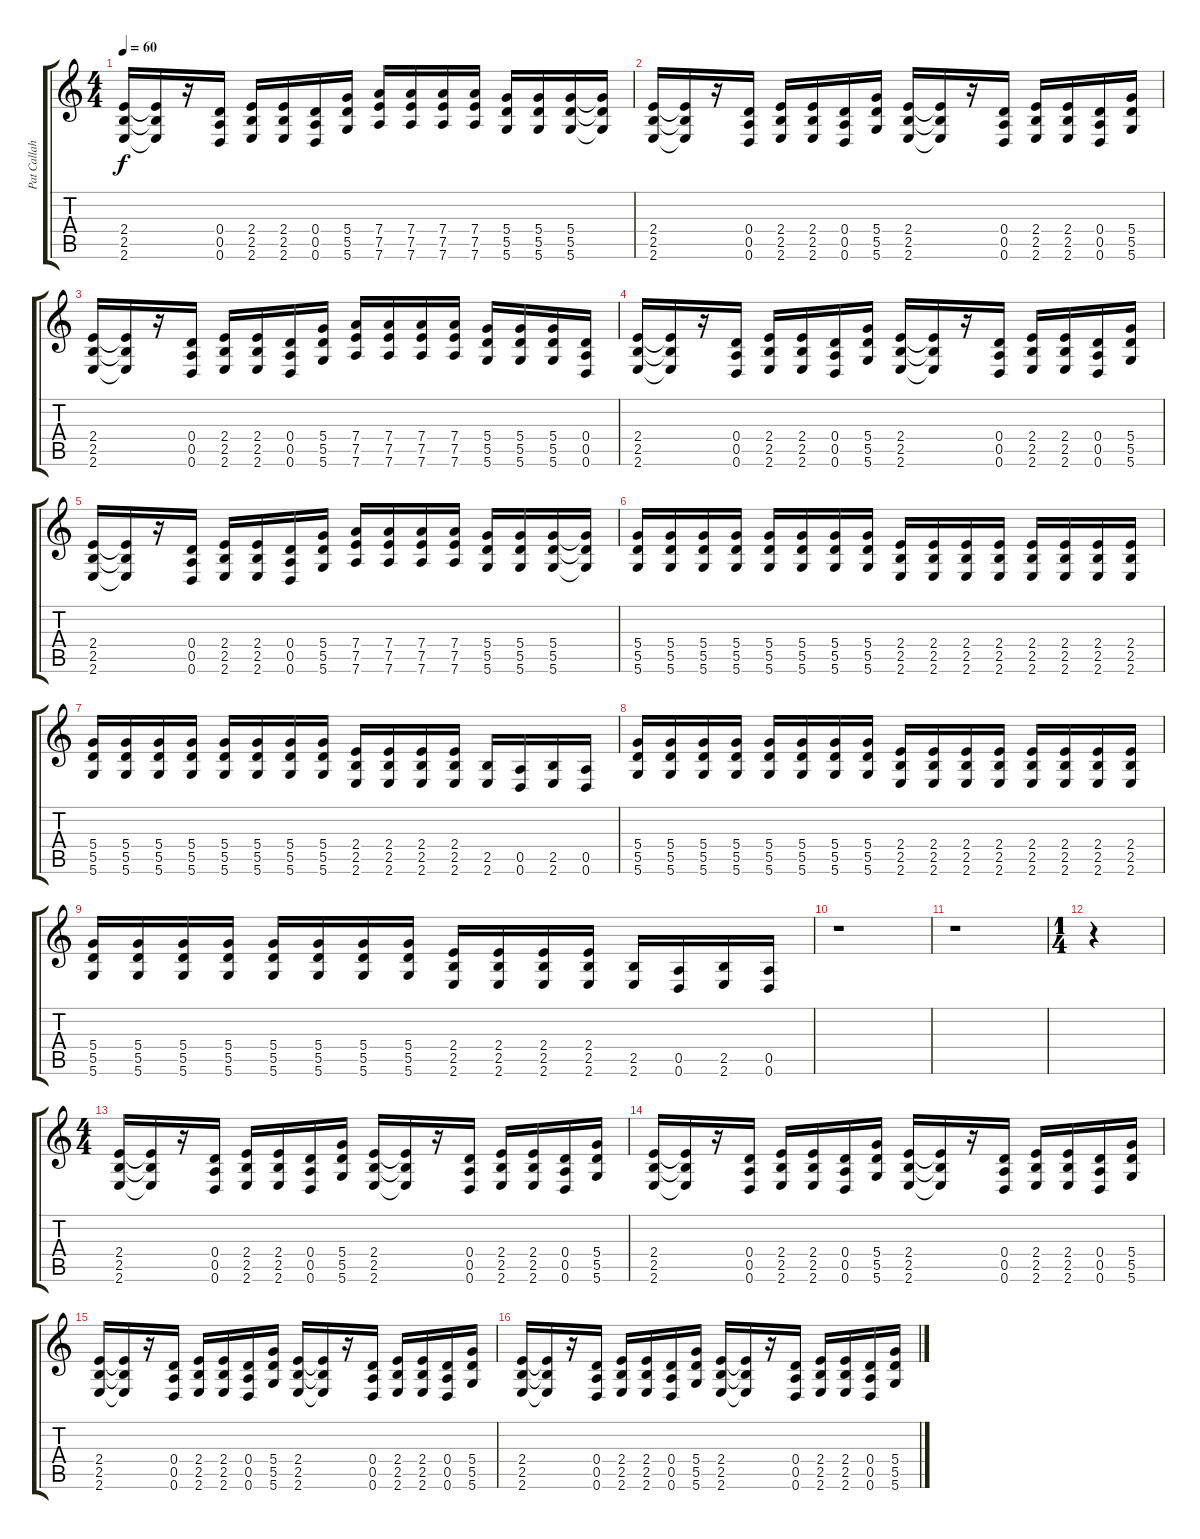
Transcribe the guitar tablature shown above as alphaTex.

\track ("Pat Callahan" "Pat Callah") {instrument distortionguitar}
\staff {score tabs}
\tuning (E4 B3 G3 D3 A2 D2) {hide}
\ts (4 4)
\tempo 60
\clef g2
\ks c
(2.4 2.5 2.6).16{dy f} (2.4{t} 2.5{t} 2.6{t}).16 r.16 (0.4 0.5 0.6).16 (2.4 2.5 2.6).16 (2.4 2.5 2.6).16 (0.4 0.5 0.6).16 (5.4 5.5 5.6).16 (7.4 7.5 7.6).16 (7.4 7.5 7.6).16 (7.4 7.5 7.6).16 (7.4 7.5 7.6).16 (5.4 5.5 5.6).16 (5.4 5.5 5.6).16 (5.4 5.5 5.6).16 (5.4{t} 5.5{t} 5.6{t}).16 |
(2.4 2.5 2.6).16 (2.4{t} 2.5{t} 2.6{t}).16 r.16 (0.4 0.5 0.6).16 (2.4 2.5 2.6).16 (2.4 2.5 2.6).16 (0.4 0.5 0.6).16 (5.4 5.5 5.6).16 (2.4 2.5 2.6).16 (2.4{t} 2.5{t} 2.6{t}).16 r.16 (0.4 0.5 0.6).16 (2.4 2.5 2.6).16 (2.4 2.5 2.6).16 (0.4 0.5 0.6).16 (5.4 5.5 5.6).16 |
(2.4 2.5 2.6).16 (2.4{t} 2.5{t} 2.6{t}).16 r.16 (0.4 0.5 0.6).16 (2.4 2.5 2.6).16 (2.4 2.5 2.6).16 (0.4 0.5 0.6).16 (5.4 5.5 5.6).16 (7.4 7.5 7.6).16 (7.4 7.5 7.6).16 (7.4 7.5 7.6).16 (7.4 7.5 7.6).16 (5.4 5.5 5.6).16 (5.4 5.5 5.6).16 (5.4 5.5 5.6).16 (0.4 0.5 0.6).16 |
(2.4 2.5 2.6).16 (2.4{t} 2.5{t} 2.6{t}).16 r.16 (0.4 0.5 0.6).16 (2.4 2.5 2.6).16 (2.4 2.5 2.6).16 (0.4 0.5 0.6).16 (5.4 5.5 5.6).16 (2.4 2.5 2.6).16 (2.4{t} 2.5{t} 2.6{t}).16 r.16 (0.4 0.5 0.6).16 (2.4 2.5 2.6).16 (2.4 2.5 2.6).16 (0.4 0.5 0.6).16 (5.4 5.5 5.6).16 |
(2.4 2.5 2.6).16 (2.4{t} 2.5{t} 2.6{t}).16 r.16 (0.4 0.5 0.6).16 (2.4 2.5 2.6).16 (2.4 2.5 2.6).16 (0.4 0.5 0.6).16 (5.4 5.5 5.6).16 (7.4 7.5 7.6).16 (7.4 7.5 7.6).16 (7.4 7.5 7.6).16 (7.4 7.5 7.6).16 (5.4 5.5 5.6).16 (5.4 5.5 5.6).16 (5.4 5.5 5.6).16 (5.4{t} 5.5{t} 5.6{t}).16 |
(5.4 5.5 5.6).16 (5.4 5.5 5.6).16 (5.4 5.5 5.6).16 (5.4 5.5 5.6).16 (5.4 5.5 5.6).16 (5.4 5.5 5.6).16 (5.4 5.5 5.6).16 (5.4 5.5 5.6).16 (2.4 2.5 2.6).16 (2.4 2.5 2.6).16 (2.4 2.5 2.6).16 (2.4 2.5 2.6).16 (2.4 2.5 2.6).16 (2.4 2.5 2.6).16 (2.4 2.5 2.6).16 (2.4 2.5 2.6).16 |
(5.4 5.5 5.6).16 (5.4 5.5 5.6).16 (5.4 5.5 5.6).16 (5.4 5.5 5.6).16 (5.4 5.5 5.6).16 (5.4 5.5 5.6).16 (5.4 5.5 5.6).16 (5.4 5.5 5.6).16 (2.4 2.5 2.6).16 (2.4 2.5 2.6).16 (2.4 2.5 2.6).16 (2.4 2.5 2.6).16 (2.5 2.6).16 (0.5 0.6).16 (2.5 2.6).16 (0.5 0.6).16 |
(5.4 5.5 5.6).16 (5.4 5.5 5.6).16 (5.4 5.5 5.6).16 (5.4 5.5 5.6).16 (5.4 5.5 5.6).16 (5.4 5.5 5.6).16 (5.4 5.5 5.6).16 (5.4 5.5 5.6).16 (2.4 2.5 2.6).16 (2.4 2.5 2.6).16 (2.4 2.5 2.6).16 (2.4 2.5 2.6).16 (2.4 2.5 2.6).16 (2.4 2.5 2.6).16 (2.4 2.5 2.6).16 (2.4 2.5 2.6).16 |
(5.4 5.5 5.6).16 (5.4 5.5 5.6).16 (5.4 5.5 5.6).16 (5.4 5.5 5.6).16 (5.4 5.5 5.6).16 (5.4 5.5 5.6).16 (5.4 5.5 5.6).16 (5.4 5.5 5.6).16 (2.4 2.5 2.6).16 (2.4 2.5 2.6).16 (2.4 2.5 2.6).16 (2.4 2.5 2.6).16 (2.5 2.6).16 (0.5 0.6).16 (2.5 2.6).16 (0.5 0.6).16 |
r.1 |
r.1 |
\ts (1 4)
r.4 |
\ts (4 4)
(2.4 2.5 2.6).16 (2.4{t} 2.5{t} 2.6{t}).16 r.16 (0.4 0.5 0.6).16 (2.4 2.5 2.6).16 (2.4 2.5 2.6).16 (0.4 0.5 0.6).16 (5.4 5.5 5.6).16 (2.4 2.5 2.6).16 (2.4{t} 2.5{t} 2.6{t}).16 r.16 (0.4 0.5 0.6).16 (2.4 2.5 2.6).16 (2.4 2.5 2.6).16 (0.4 0.5 0.6).16 (5.4 5.5 5.6).16 |
(2.4 2.5 2.6).16 (2.4{t} 2.5{t} 2.6{t}).16 r.16 (0.4 0.5 0.6).16 (2.4 2.5 2.6).16 (2.4 2.5 2.6).16 (0.4 0.5 0.6).16 (5.4 5.5 5.6).16 (2.4 2.5 2.6).16 (2.4{t} 2.5{t} 2.6{t}).16 r.16 (0.4 0.5 0.6).16 (2.4 2.5 2.6).16 (2.4 2.5 2.6).16 (0.4 0.5 0.6).16 (5.4 5.5 5.6).16 |
(2.4 2.5 2.6).16 (2.4{t} 2.5{t} 2.6{t}).16 r.16 (0.4 0.5 0.6).16 (2.4 2.5 2.6).16 (2.4 2.5 2.6).16 (0.4 0.5 0.6).16 (5.4 5.5 5.6).16 (2.4 2.5 2.6).16 (2.4{t} 2.5{t} 2.6{t}).16 r.16 (0.4 0.5 0.6).16 (2.4 2.5 2.6).16 (2.4 2.5 2.6).16 (0.4 0.5 0.6).16 (5.4 5.5 5.6).16 |
(2.4 2.5 2.6).16 (2.4{t} 2.5{t} 2.6{t}).16 r.16 (0.4 0.5 0.6).16 (2.4 2.5 2.6).16 (2.4 2.5 2.6).16 (0.4 0.5 0.6).16 (5.4 5.5 5.6).16 (2.4 2.5 2.6).16 (2.4{t} 2.5{t} 2.6{t}).16 r.16 (0.4 0.5 0.6).16 (2.4 2.5 2.6).16 (2.4 2.5 2.6).16 (0.4 0.5 0.6).16 (5.4 5.5 5.6).16
